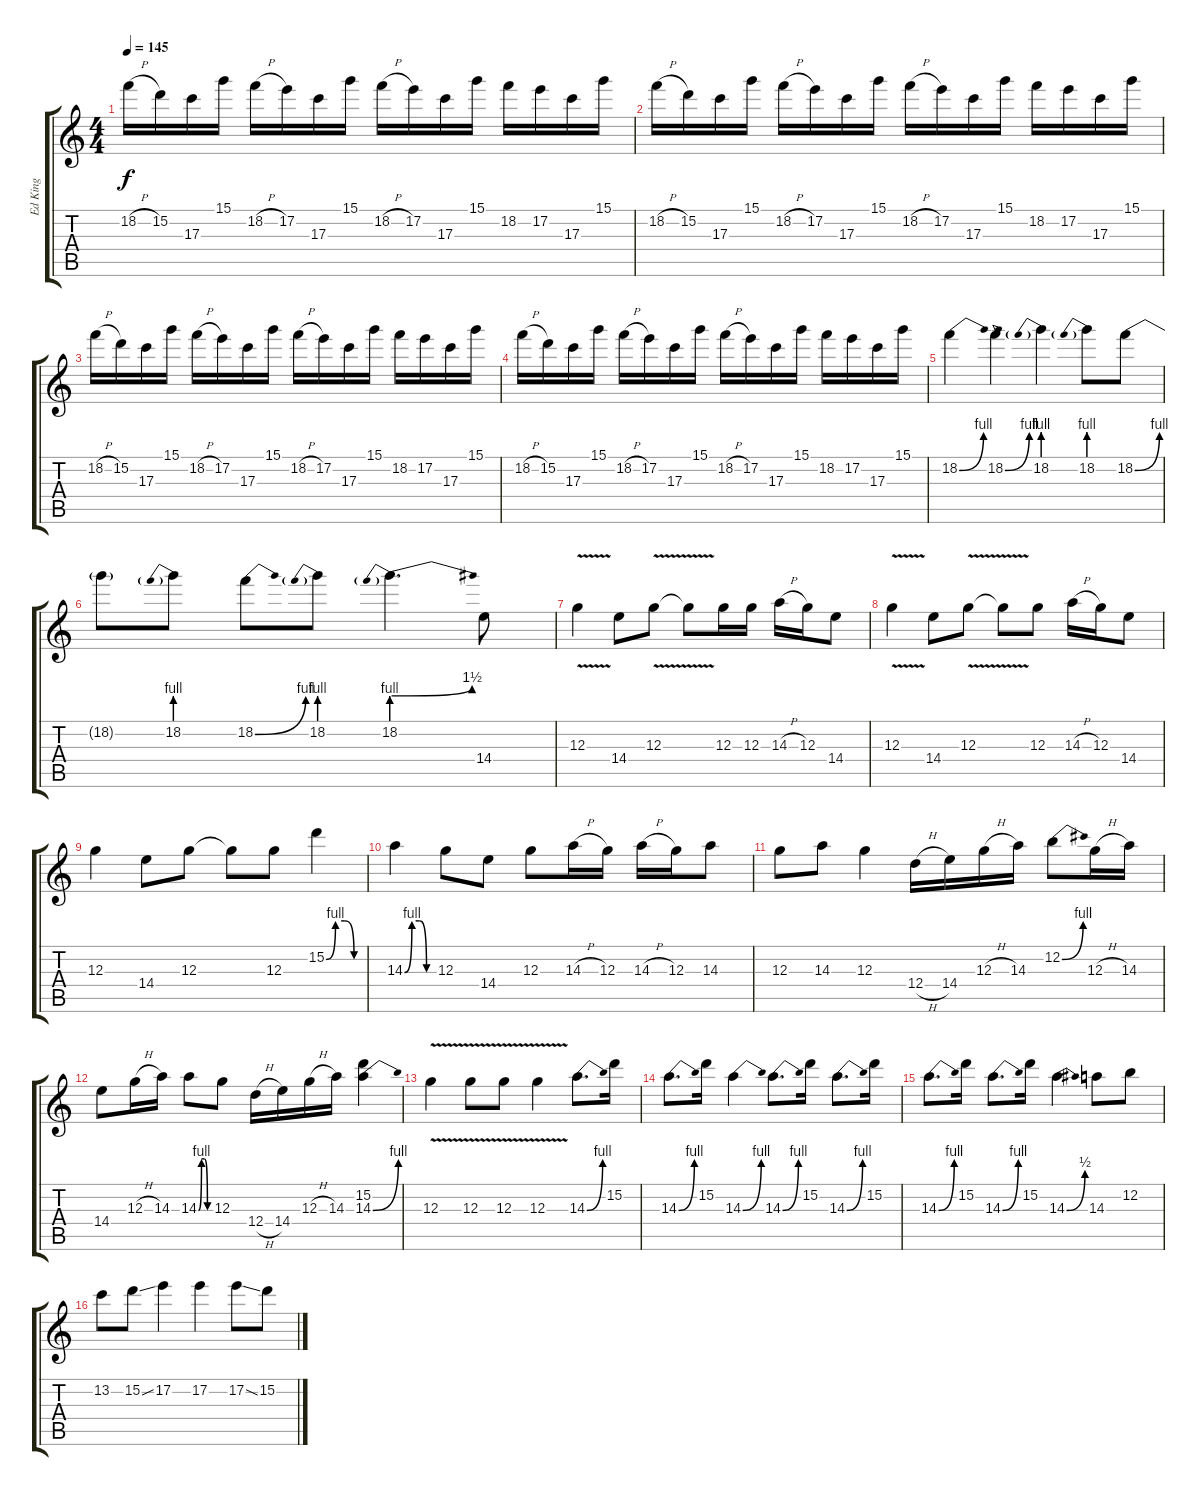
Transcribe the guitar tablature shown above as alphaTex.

\track ("Ed King" "Ed King") {instrument overdrivenguitar}
\staff {score tabs}
\tuning (E4 B3 G3 D3 A2 E2) {hide}
\ts (4 4)
\tempo 145
\clef g2
\ks c
18.2{h}.16{dy f} 15.2.16 17.3.16 15.1.16 18.2{h}.16 17.2.16 17.3.16 15.1.16 18.2{h}.16 17.2.16 17.3.16 15.1.16 18.2.16 17.2.16 17.3.16 15.1.16 |
18.2{h}.16 15.2.16 17.3.16 15.1.16 18.2{h}.16 17.2.16 17.3.16 15.1.16 18.2{h}.16 17.2.16 17.3.16 15.1.16 18.2.16 17.2.16 17.3.16 15.1.16 |
18.2{h}.16 15.2.16 17.3.16 15.1.16 18.2{h}.16 17.2.16 17.3.16 15.1.16 18.2{h}.16 17.2.16 17.3.16 15.1.16 18.2.16 17.2.16 17.3.16 15.1.16 |
18.2{h}.16 15.2.16 17.3.16 15.1.16 18.2{h}.16 17.2.16 17.3.16 15.1.16 18.2{h}.16 17.2.16 17.3.16 15.1.16 18.2.16 17.2.16 17.3.16 15.1.16 |
18.2{be (bend 0 0 60 4)}.4 18.2{be (bend 0 0 60 4)}.4 18.2{be (prebend 0 4 60 4)}.4 18.2{be (prebend 0 4 60 4)}.8 18.2{be (bend 0 0 60 4)}.8 |
18.2{t}.8 18.2{be (prebend 0 4 60 4)}.8 18.2{be (bend 0 0 60 4)}.8 18.2{be (prebend 0 4 60 4)}.8 18.2{be (prebendbend 0 4 60 6)}.4{d} 14.4.8 |
12.3{v}.4 14.4.8 12.3{v}.8 12.3{t}.8 12.3.16 12.3.16 14.3{h}.16 12.3.16 14.4.8 |
12.3{v}.4 14.4.8 12.3{v}.8 12.3{t}.8 12.3.8 14.3{h}.16 12.3.16 14.4.8 |
12.3.4 14.4.8 12.3.8 12.3{t}.8 12.3.8 15.2{be (custom 0 0 15 4 30 4 45 0 60 0)}.4 |
14.3{be (custom 0 0 15 4 30 4 45 0 60 0)}.4 12.3.8 14.4.8 12.3.8 14.3{h}.16 12.3.16 14.3{h}.16 12.3.16 14.3.8 |
12.3.8 14.3.8 12.3.4 12.4{h}.16 14.4.16 12.3{h}.16 14.3.16 12.2{be (bend 0 0 60 4)}.8 12.3{h}.16 14.3.16 |
14.4.8 12.3{h}.16 14.3.16 14.3{be (custom 0 0 15 4 30 4 45 0 60 0)}.8 12.3.8 12.4{h}.16 14.4.16 12.3{h}.16 14.3.16 (15.2 14.3{be (bend 0 0 60 4)}).4 |
12.3{v}.4 12.3{v}.8 12.3{v}.8 12.3{v}.4 14.3{be (bend 0 0 60 4)}.8{d} 15.2.16 |
14.3{be (bend 0 0 60 4)}.8{d} 15.2.16 14.3{be (bend 0 0 60 4)}.4 14.3{be (bend 0 0 60 4)}.8{d} 15.2.16 14.3{be (bend 0 0 60 4)}.8{d} 15.2.16 |
14.3{be (bend 0 0 60 4)}.8{d} 15.2.16 14.3{be (bend 0 0 60 4)}.8{d} 15.2.16 14.3{be (bend 0 0 60 2)}.4 14.3.8 12.2.8 |
13.2.8 15.2{ss}.8 17.2.4 17.2.4 17.2{ss}.8 15.2.8
